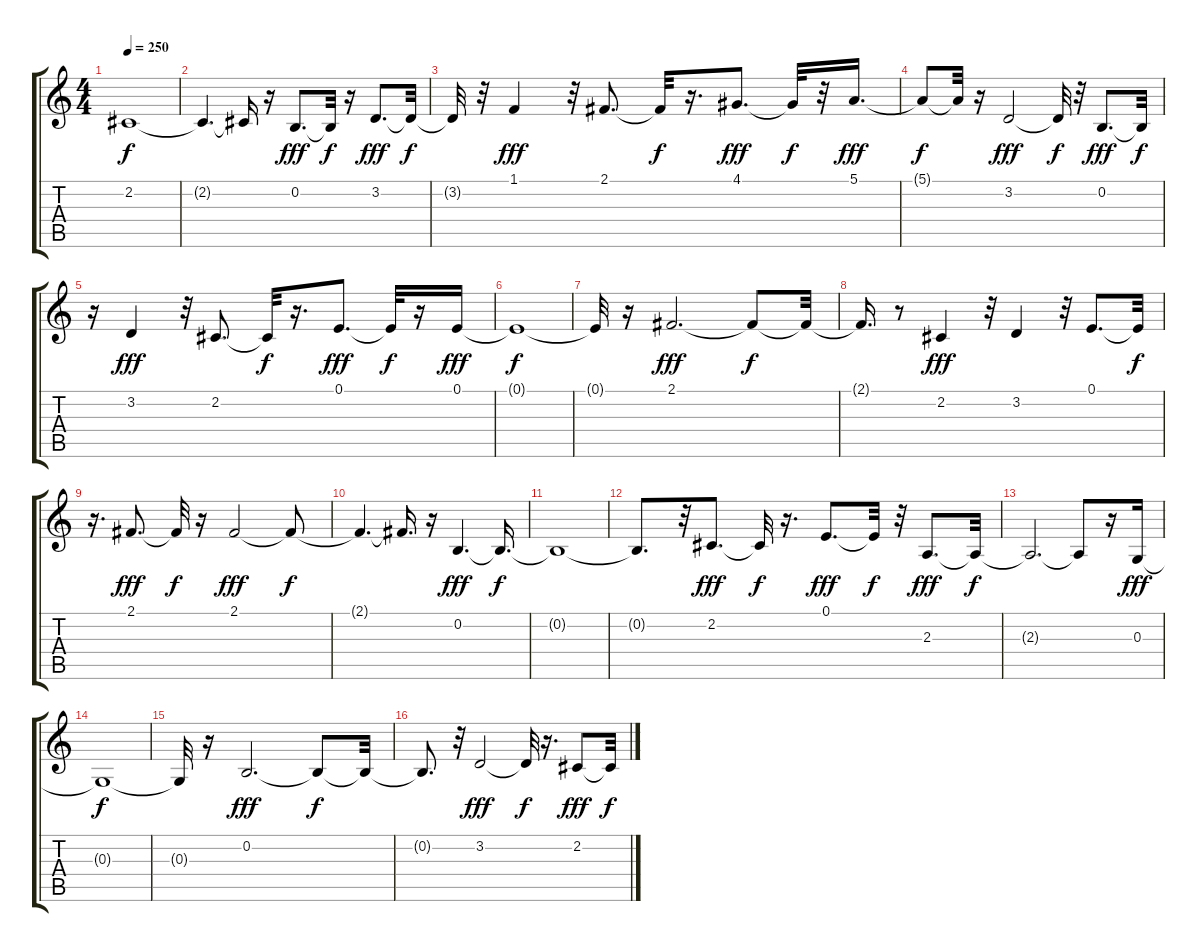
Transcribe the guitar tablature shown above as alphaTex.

\track "" {instrument flute}
\staff {score tabs}
\tuning (E4 B3 G3 D3 A2 E2) {hide}
\ts (4 4)
\tempo 250
\clef g2
\ks c
2.2{t}.1{dy f} |
2.2{t}.4{d} 2.2{t}.16 r.16 0.2.8{d dy fff} 0.2{t}.32{dy f} r.16 3.2.8{d dy fff} 3.2{t}.32{dy f} |
3.2{t}.32 r.32 1.1.4{dy fff} r.32 2.1.8{d} 2.1{t}.32{dy f} r.16{d} 4.1.8{d dy fff} 4.1{t}.32{dy f} r.32 5.1.16{d dy fff} |
5.1{t}.8{dy f} 5.1{t}.32 r.16 3.2.2{dy fff} 3.2{t}.32{dy f} r.32 0.2.8{d dy fff} 0.2{t}.32{dy f} |
r.16 3.2.4{dy fff} r.32 2.2.8{d} 2.2{t}.32{dy f} r.16{d} 0.1.8{d dy fff} 0.1{t}.32{dy f} r.16 0.1.16{dy fff} |
0.1{t}.1{dy f} |
0.1{t}.32 r.16 2.1.2{d dy fff} 2.1{t}.8{dy f} 2.1{t}.32 |
2.1{t}.16{d} r.8 2.2.4{dy fff} r.32 3.2.4 r.32 0.1.8{d} 0.1{t}.32{dy f} |
r.16{d} 2.1.8{d dy fff} 2.1{t}.32{dy f} r.16 2.1.2{dy fff} 2.1{t}.8{dy f} |
2.1{t}.4{d} 2.1{t}.16{d} r.16 0.2.4{d dy fff} 0.2{t}.16{d dy f} |
0.2{t}.1 |
0.2{t}.8{d} r.32 2.2.8{d dy fff} 2.2{t}.32{dy f} r.16{d} 0.1.8{d dy fff} 0.1{t}.32{dy f} r.32 2.3.8{d dy fff} 2.3{t}.32{dy f} |
2.3{t}.2{d} 2.3{t}.8 r.16 0.3.16{dy fff} |
0.3{t}.1{dy f} |
0.3{t}.32 r.16 0.2.2{d dy fff} 0.2{t}.8{dy f} 0.2{t}.32 |
0.2{t}.8{d} r.32 3.2.2{dy fff} 3.2{t}.32{dy f} r.16{d} 2.2.8{dy fff} 2.2{t}.32{dy f}
